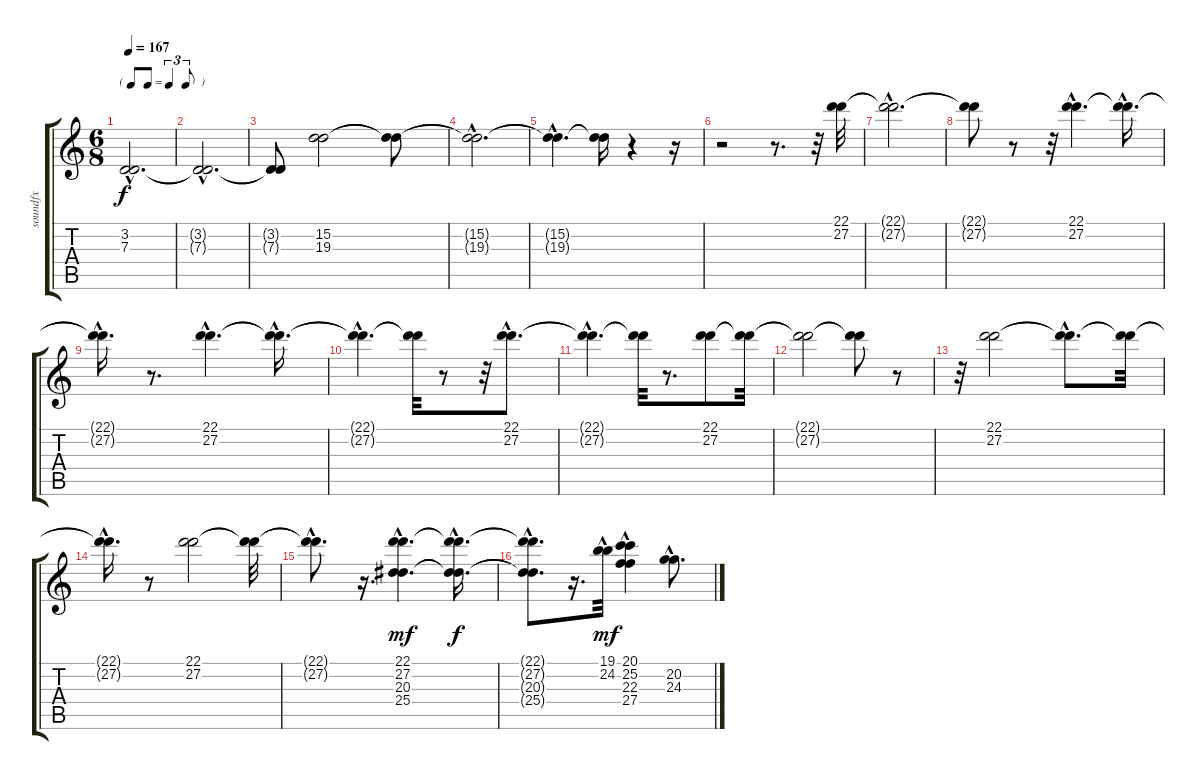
\track ("soundfx" "soundfx") {instrument seashore}
\staff {score tabs}
\tuning (E4 B3 G3 D3 A2 E2) {hide}
\ts (6 8)
\tf triplet8th
\tempo 167
\clef g2
\ks c
(3.2{hac t} 7.3{hac t}).2{d dy f} |
(3.2{hac t} 7.3{hac t}).2{d} |
(3.2{t} 7.3{t}).8 (15.2 19.3).2 (15.2{t} 19.3{t}).8 |
(15.2{hac t} 19.3{hac t}).2{d} |
(15.2{hac t} 19.3{hac t}).4{d} (15.2{t} 19.3{t}).16 r.4 r.16 |
r.2 r.8{d} r.32 (22.1 27.2).32 |
(22.1{hac t} 27.2{hac t}).2{d} |
(22.1{t} 27.2{t}).8 r.8 r.32 (22.1{hac} 27.2{hac}).4{d} (22.1{hac t} 27.2{hac t}).16{d} |
(22.1{hac t} 27.2{hac t}).16{d} r.8{d} (22.1{hac} 27.2{hac}).4{d} (22.1{hac t} 27.2{hac t}).16{d} |
(22.1{hac t} 27.2{hac t}).4{d} (22.1{t} 27.2{t}).32 r.8 r.32 (22.1{hac} 27.2{hac}).8{d} |
(22.1{hac t} 27.2{hac t}).4{d} (22.1{t} 27.2{t}).32 r.8{d} (22.1 27.2).8 (22.1{t} 27.2{t}).32 |
(22.1{t} 27.2{t}).2 (22.1{t} 27.2{t}).8 r.8 |
r.32 (22.1 27.2).2 (22.1{hac t} 27.2{hac t}).8{d} (22.1{t} 27.2{t}).32 |
(22.1{hac t} 27.2{hac t}).16{d} r.8 (22.1 27.2).2 (22.1{t} 27.2{t}).32 |
(22.1{hac t} 27.2{hac t}).8{d} r.16{d} (22.1{hac} 27.2{hac} 20.3{hac} 25.4{hac}).4{d dy mf} (22.1{hac t} 27.2{hac t} 20.3{hac t} 25.4{hac t}).16{d dy f} |
(22.1{hac t} 27.2{hac t} 20.3{hac t} 25.4{hac t}).8{d} r.16{d} (19.1{hac} 24.2{hac}).32{dy mf} (20.1{hac} 25.2{hac} 22.3{hac} 27.4{hac}).4 (20.2{hac} 24.3{hac}).8{d}
